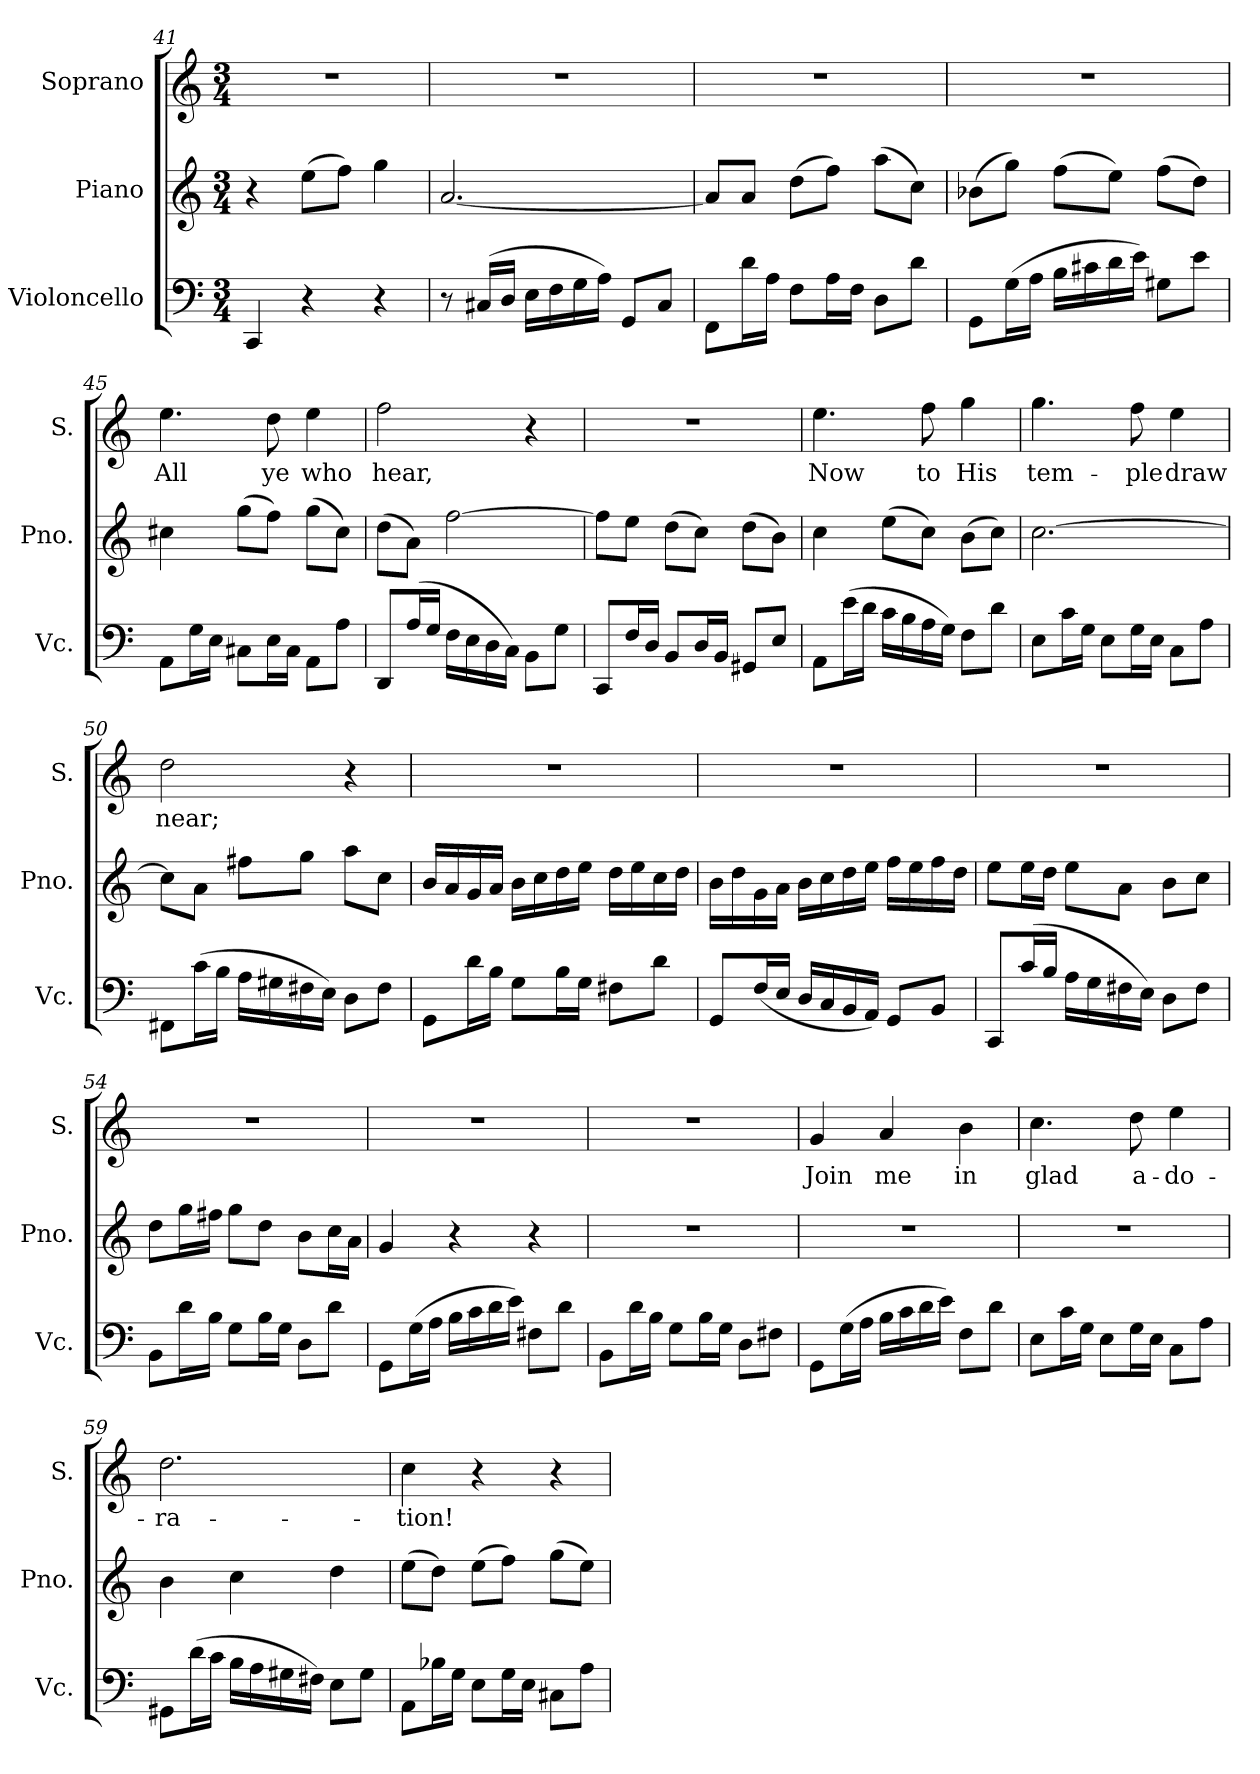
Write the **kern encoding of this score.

**kern	**kern	**kern	**text
*part3	*part2	*part1	*part1
*staff3	*staff2	*staff1	*staff1
*I"Violoncello	*I"Piano	*I"Soprano	*
*I'Vc.	*I'Pno.	*I'S.	*
*clefF4	*clefG2	*clefG2	*
*k[]	*k[]	*k[]	*
*M3/4	*M3/4	*M3/4	*
=41	=41	=41	=41
4CC/	4r	2.r	.
4r	(>8ee\L	.	.
.	8ff\J)	.	.
4r	4gg\	.	.
=42	=42	=42	=42
8r	[2.a/	2.r	.
(>16C#X/LL	.	.	.
16D/JJ	.	.	.
16E\LL	.	.	.
16F\	.	.	.
16G\	.	.	.
16A\JJ)	.	.	.
8GG/L	.	.	.
8C#/J	.	.	.
=43	=43	=43	=43
8FF\L	8a/L]	2.r	.
16d\L	8a/J	.	.
16A\JJ	.	.	.
8F\L	(>8dd\L	.	.
16A\L	8ff\J)	.	.
16F\JJ	.	.	.
8D\L	(>8aa\L	.	.
8d\J	8cc\J)	.	.
=44	=44	=44	=44
8GG\L	(>8b-X\L	2.r	.
(>16G\L	8gg\J)	.	.
16A\JJ	.	.	.
16B\LL	(>8ff\L	.	.
16c#X\	.	.	.
16d\	8ee\J)	.	.
16e\JJ)	.	.	.
8G#X\L	(>8ff\L	.	.
8e\J	8dd\J)	.	.
=45	=45	=45	=45
!	!	!	!LO:LY:b
8AA\L	4cc#X\	4.ee\	All
16G\L	.	.	.
16E\JJ	.	.	.
8C#X\L	(>8gg\L	.	.
!	!	!	!LO:LY:b
16E\L	8ff\J)	8dd\	ye
16C#\JJ	.	.	.
!	!	!	!LO:LY:b
8AA\L	(>8gg\L	4ee\	who
8A\J	8cc#\J)	.	.
=46	=46	=46	=46
!	!	!	!LO:LY:b
8DD/L	(>8dd\L	2ff\	hear,
(>16A/L	8a\J)	.	.
16G/JJ	.	.	.
16F\LL	[2ff\	.	.
16E\	.	.	.
16D\	.	.	.
16C\JJ)	.	.	.
8BB\L	.	4r	.
8G\J	.	.	.
=47	=47	=47	=47
8CC/L	8ff\L]	2.r	.
16F/L	8ee\J	.	.
16D/JJ	.	.	.
8BB/L	(>8dd\L	.	.
16D/L	8cc\J)	.	.
16BB/JJ	.	.	.
8GG#X/L	(>8dd\L	.	.
8E/J	8b\J)	.	.
=48	=48	=48	=48
!	!	!	!LO:LY:b
8AA\L	4cc\	4.ee\	Now
(>16e\L	.	.	.
16d\JJ	.	.	.
16c\LL	(>8ee\L	.	.
16B\	.	.	.
!	!	!	!LO:LY:b
16A\	8cc\J)	8ff\	to
16G\JJ)	.	.	.
!	!	!	!LO:LY:b
8F\L	(>8b\L	4gg\	His
8d\J	8cc\J)	.	.
=49	=49	=49	=49
!	!	!	!LO:LY:b
8E\L	[2.cc\	4.gg\	tem-
16c\L	.	.	.
16G\JJ	.	.	.
8E\L	.	.	.
!	!	!	!LO:LY:b
16G\L	.	8ff\	-ple
16E\JJ	.	.	.
!	!	!	!LO:LY:b
8C\L	.	4ee\	draw
8A\J	.	.	.
=50	=50	=50	=50
!	!	!	!LO:LY:b
8FF#X\L	8cc\L]	2dd\	near;
(>16c\L	8a\J	.	.
16B\JJ	.	.	.
16A\LL	8ff#X\L	.	.
16G#X\	.	.	.
16F#X\	8gg\J	.	.
16E\JJ)	.	.	.
8D\L	8aa\L	4r	.
8F#\J	8cc\J	.	.
=51	=51	=51	=51
8GG\L	16b/LL	2.r	.
.	16a/	.	.
16d\L	16g/	.	.
16B\JJ	16a/JJ	.	.
8G\L	16b\LL	.	.
.	16cc\	.	.
16B\L	16dd\	.	.
16G\JJ	16ee\JJ	.	.
8F#X\L	16dd\LL	.	.
.	16ee\	.	.
8d\J	16cc\	.	.
.	16dd\JJ	.	.
=52	=52	=52	=52
8GG/L	16b\LL	2.r	.
.	16dd\	.	.
(<16F/L	16g\	.	.
16E/JJ	16a\JJ	.	.
16D/LL	16b\LL	.	.
16C/	16cc\	.	.
16BB/	16dd\	.	.
16AA/JJ)	16ee\JJ	.	.
8GG/L	16ff\LL	.	.
.	16ee\	.	.
8BB/J	16ff\	.	.
.	16dd\JJ	.	.
=53	=53	=53	=53
8CC/L	8ee\L	2.r	.
(>16c/L	16ee\L	.	.
16B/JJ	16dd\JJ	.	.
16A\LL	8ee\L	.	.
16G\	.	.	.
16F#X\	8a\J	.	.
16E\JJ)	.	.	.
8D\L	8b\L	.	.
8F#\J	8cc\J	.	.
=54	=54	=54	=54
8BB\L	8dd\L	2.r	.
16d\L	16gg\L	.	.
16B\JJ	16ff#X\JJ	.	.
8G\L	8gg\L	.	.
16B\L	8dd\J	.	.
16G\JJ	.	.	.
8D\L	8b\L	.	.
8d\J	16cc\L	.	.
.	16a\JJ	.	.
=55	=55	=55	=55
8GG\L	4g/	2.r	.
(>16G\L	.	.	.
16A\JJ	.	.	.
16B\LL	4r	.	.
16c\	.	.	.
16d\	.	.	.
16e\JJ)	.	.	.
8F#X\L	4r	.	.
8d\J	.	.	.
=56	=56	=56	=56
8BB\L	2.r	2.r	.
16d\L	.	.	.
16B\JJ	.	.	.
8G\L	.	.	.
16B\L	.	.	.
16G\JJ	.	.	.
8D\L	.	.	.
8F#X\J	.	.	.
=57	=57	=57	=57
!	!	!	!LO:LY:b
8GG\L	2.r	4g/	Join
(>16G\L	.	.	.
16A\JJ	.	.	.
!	!	!	!LO:LY:b
16B\LL	.	4a/	me
16c\	.	.	.
16d\	.	.	.
16e\JJ)	.	.	.
!	!	!	!LO:LY:b
8F\L	.	4b\	in
8d\J	.	.	.
=58	=58	=58	=58
!	!	!	!LO:LY:b
8E\L	2.r	4.cc\	glad
16c\L	.	.	.
16G\JJ	.	.	.
8E\L	.	.	.
!	!	!	!LO:LY:b
16G\L	.	8dd\	a-
16E\JJ	.	.	.
!	!	!	!LO:LY:b
8C\L	.	4ee\	-do-
8A\J	.	.	.
=59	=59	=59	=59
!	!	!	!LO:LY:b
8GG#X\L	4b\	2.dd\	-ra-
(>16d\L	.	.	.
16c\JJ	.	.	.
16B\LL	4cc\	.	.
16A\	.	.	.
16G#X\	.	.	.
16F#X\JJ)	.	.	.
8E\L	4dd\	.	.
8G#\J	.	.	.
=60	=60	=60	=60
!	!	!	!LO:LY:b
8AA\L	(>8ee\L	4cc\	-tion!
16B-X\L	8dd\J)	.	.
16G\JJ	.	.	.
8E\L	(>8ee\L	4r	.
16G\L	8ff\J)	.	.
16E\JJ	.	.	.
8C#X\L	(>8gg\L	4r	.
8A\J	8ee\J)	.	.
=	=	=	=
*-	*-	*-	*-
